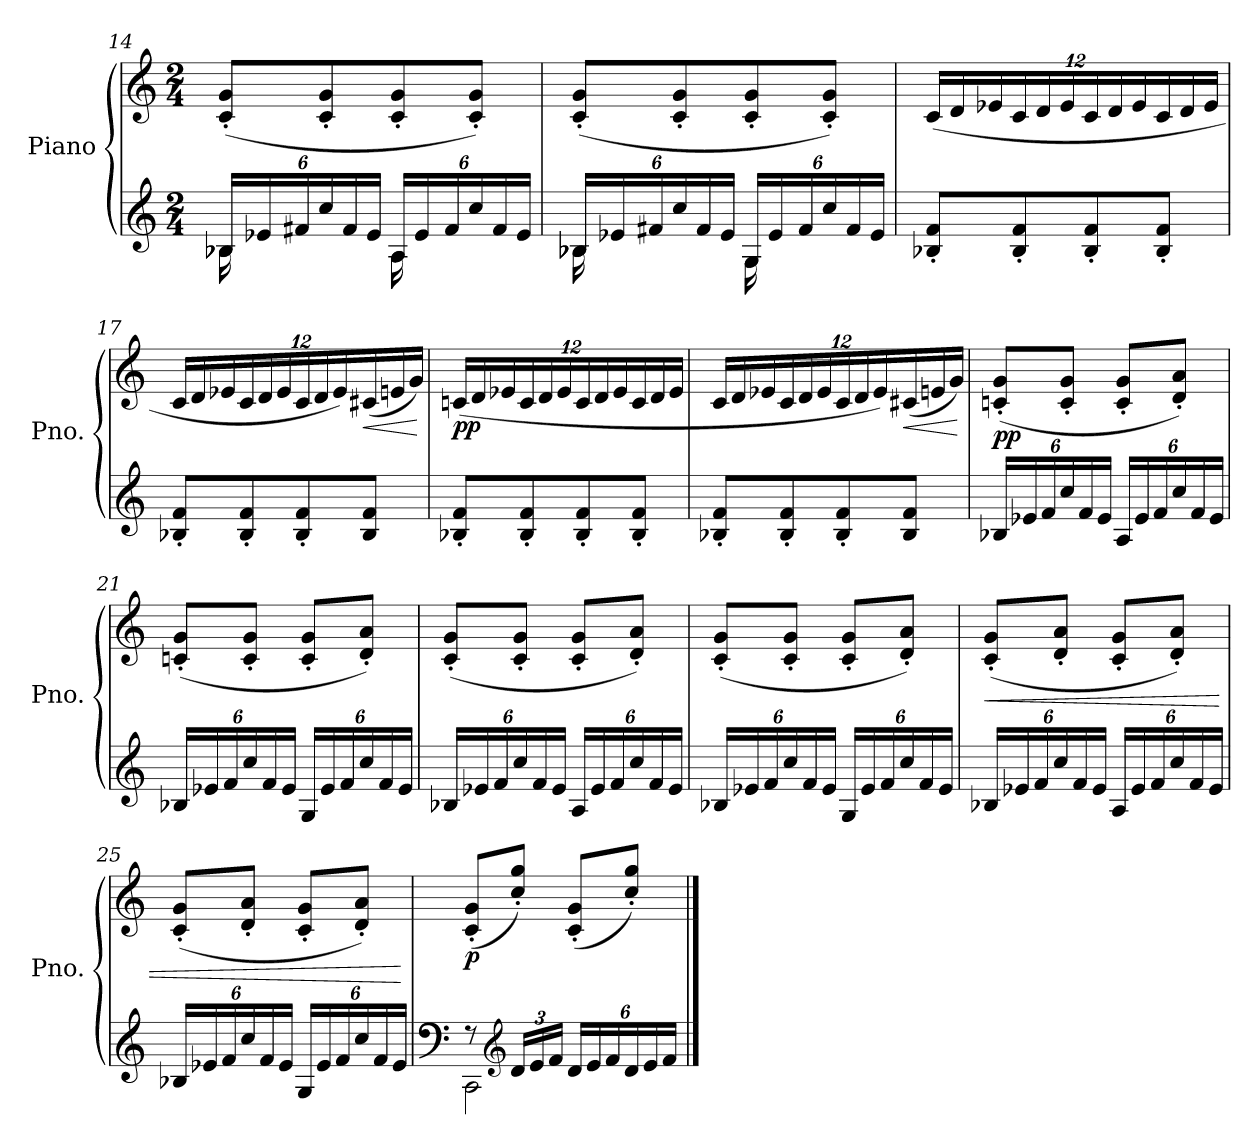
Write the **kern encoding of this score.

**kern	**kern	**dynam
*part1	*part1	*part1
*staff2	*staff1	*staff1/2
*I"Piano	*	*
*I'Pno.	*	*
*clefG2	*clefG2	*
*k[]	*k[]	*
*M2/4	*M2/4	*
*Xbrackettup	*	*
=14	=14	=14
*^	*	*
24B-X/LL	16B-\	(<8c/' 8g/'L	.
24e-X/	.	.	.
.	16ryy	.	.
24f#X/	.	.	.
24cc/	8ryy	8c/' 8g/'	.
24f#/	.	.	.
24e-/JJ	.	.	.
24A/LL	16A\	8c/' 8g/'	.
24e-/	.	.	.
.	16ryy	.	.
24f#/	.	.	.
24cc/	8ryy	8c/' 8g/'J)	.
24f#/	.	.	.
24e-/JJ	.	.	.
!!LO:LB:g=z
=15	=15	=15	=15
24B-X/LL	16B-\	(<8c/' 8g/'L	.
24e-X/	.	.	.
.	16ryy	.	.
24f#X/	.	.	.
24cc/	8ryy	8c/' 8g/'	.
24f#/	.	.	.
24e-/JJ	.	.	.
24G/LL	16G\	8c/' 8g/'	.
24e-/	.	.	.
.	16ryy	.	.
24f#/	.	.	.
24cc/	8ryy	8c/' 8g/'J)	.
24f#/	.	.	.
24e-/JJ	.	.	.
*v	*v	*	*
=16	=16	=16
*	*Xbrackettup	*
8B-X/' 8f/'L	(<24c/LL	.
.	24d/	.
.	24e-X/	.
8B-/' 8f/'	24c/	.
.	24d/	.
.	24e-/	.
8B-/' 8f/'	24c/	.
.	24d/	.
.	24e-/	.
8B-/' 8f/'J	24c/	.
.	24d/	.
.	24e-/JJ	.
=17	=17	=17
8B-X/' 8f/'L	24c/LL	.
.	24d/	.
.	24e-X/	.
8B-/' 8f/'	24c/	.
.	24d/	.
.	24e-/	.
8B-/' 8f/'	24c/	.
.	24d/	.
.	24e-/)	.
!	!	!LO:HP:b
8B-/ 8f/J	(<24c#X/	<
.	24en/	.
.	24g/JJ)	.
.	.	[
!!LO:PB:g=z
=18	=18	=18
!	!	!LO:DY:b
8B-X/' 8f/'L	(<24cn/LL	pp
.	24d/	.
.	24e-X/	.
8B-/' 8f/'	24c/	.
.	24d/	.
.	24e-/	.
8B-/' 8f/'	24c/	.
.	24d/	.
.	24e-/	.
8B-/' 8f/'J	24c/	.
.	24d/	.
.	24e-/JJ	.
=19	=19	=19
8B-X/' 8f/'L	24c/LL	.
.	24d/	.
.	24e-X/	.
8B-/' 8f/'	24c/	.
.	24d/	.
.	24e-/	.
8B-/' 8f/'	24c/	.
.	24d/	.
.	24e-/)	.
!	!	!LO:HP:b
8B-/ 8f/J	(<24c#X/	<
.	24en/	.
.	24g/JJ)	.
.	.	[
=20	=20	=20
!	!	!LO:DY:b
24B-X/LL	(<8cn/' 8g/'L	pp
24e-X/	.	.
24f/	.	.
24cc/	8c/' 8g/'J	.
24f/	.	.
24e-/JJ	.	.
24A/LL	8c/' 8g/'L	.
24e-/	.	.
24f/	.	.
24cc/	8d/' 8a/'J)	.
24f/	.	.
24e-/JJ	.	.
!!LO:LB:g=z
=21	=21	=21
24B-X/LL	(<8cn/' 8g/'L	.
24e-X/	.	.
24f/	.	.
24cc/	8c/' 8g/'J	.
24f/	.	.
24e-/JJ	.	.
24G/LL	8c/' 8g/'L	.
24e-/	.	.
24f/	.	.
24cc/	8d/' 8a/'J)	.
24f/	.	.
24e-/JJ	.	.
=22	=22	=22
24B-X/LL	(<8c/' 8g/'L	.
24e-X/	.	.
24f/	.	.
24cc/	8c/' 8g/'J	.
24f/	.	.
24e-/JJ	.	.
24A/LL	8c/' 8g/'L	.
24e-/	.	.
24f/	.	.
24cc/	8d/' 8a/'J)	.
24f/	.	.
24e-/JJ	.	.
=23	=23	=23
24B-X/LL	(<8c/' 8g/'L	.
24e-X/	.	.
24f/	.	.
24cc/	8c/' 8g/'J	.
24f/	.	.
24e-/JJ	.	.
24G/LL	8c/' 8g/'L	.
24e-/	.	.
24f/	.	.
24cc/	8d/' 8a/'J)	.
24f/	.	.
24e-/JJ	.	.
!!LO:LB:g=z
=24	=24	=24
!	!	!LO:HP:b
24B-X/LL	(<8c/' 8g/'L	<
24e-X/	.	.
24f/	.	.
24cc/	8d/' 8a/'J	.
24f/	.	.
24e-/JJ	.	.
24A/LL	8c/' 8g/'L	.
24e-/	.	.
24f/	.	.
24cc/	8d/' 8a/'J)	.
24f/	.	.
24e-/JJ	.	.
=25	=25	=25
24B-X/LL	(<8c/' 8g/'L	.
24e-X/	.	.
24f/	.	.
24cc/	8d/' 8a/'J	.
24f/	.	.
24e-/JJ	.	.
24G/LL	8c/' 8g/'L	.
24e-/	.	.
24f/	.	.
24cc/	8d/' 8a/'J)	.
24f/	.	.
24e-/JJ	.	.
.	.	[
=26	=26	=26
*clefF4	*	*
*^	*	*
!	!	!	!LO:DY:b
8r	2CC\	(<8c/' 8g/'L	p
*clefG2	*	*	*
24d/LL	.	8cc/' 8gg/'J)	.
24e/	.	.	.
24f/JJ	.	.	.
24d/LL	.	(<8c/' 8g/'L	.
24e/	.	.	.
24f/	.	.	.
24d/	.	8cc/' 8gg/'J)	.
24e/	.	.	.
24f/JJ	.	.	.
*v	*v	*	*
==	==	==
*-	*-	*-
